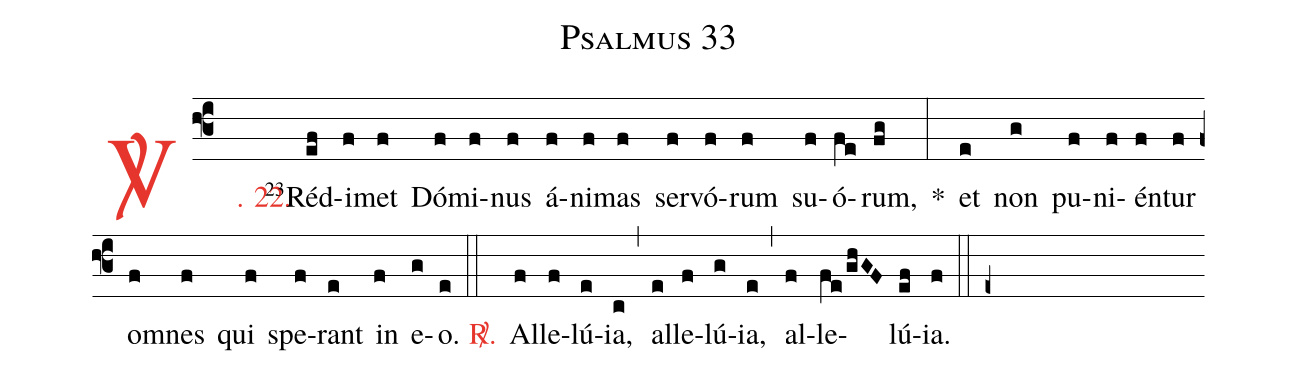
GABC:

name: Psalmus 33;
%%
(f3)

<c><sp>V/</sp>. 22.</c>() <v>\VSup{23}</v>Réd(ef)i(f)met(f) Dó(f)mi(f)nus(f) á(f)ni(f)mas(f) ser(f)vó(f)rum(f) su(f)ó(fe)rum,(fg) *(:) et(e) non(g) pu(f)ni(f)én(f)tur(f) om(f)nes(f) qui(f) spe(f)rant(e) in(f) e(g)o.(e)

(::)

<nlba><c><sp>R/</sp>.</c>() Al</nlba>(f)le(f)lú(e)ia,(c) (,) al(e)le(f)lú(g)ia,(e) (,) al(f)le(fe/ghGF)lú(ef)ia.(f)

(::)

(e+)
